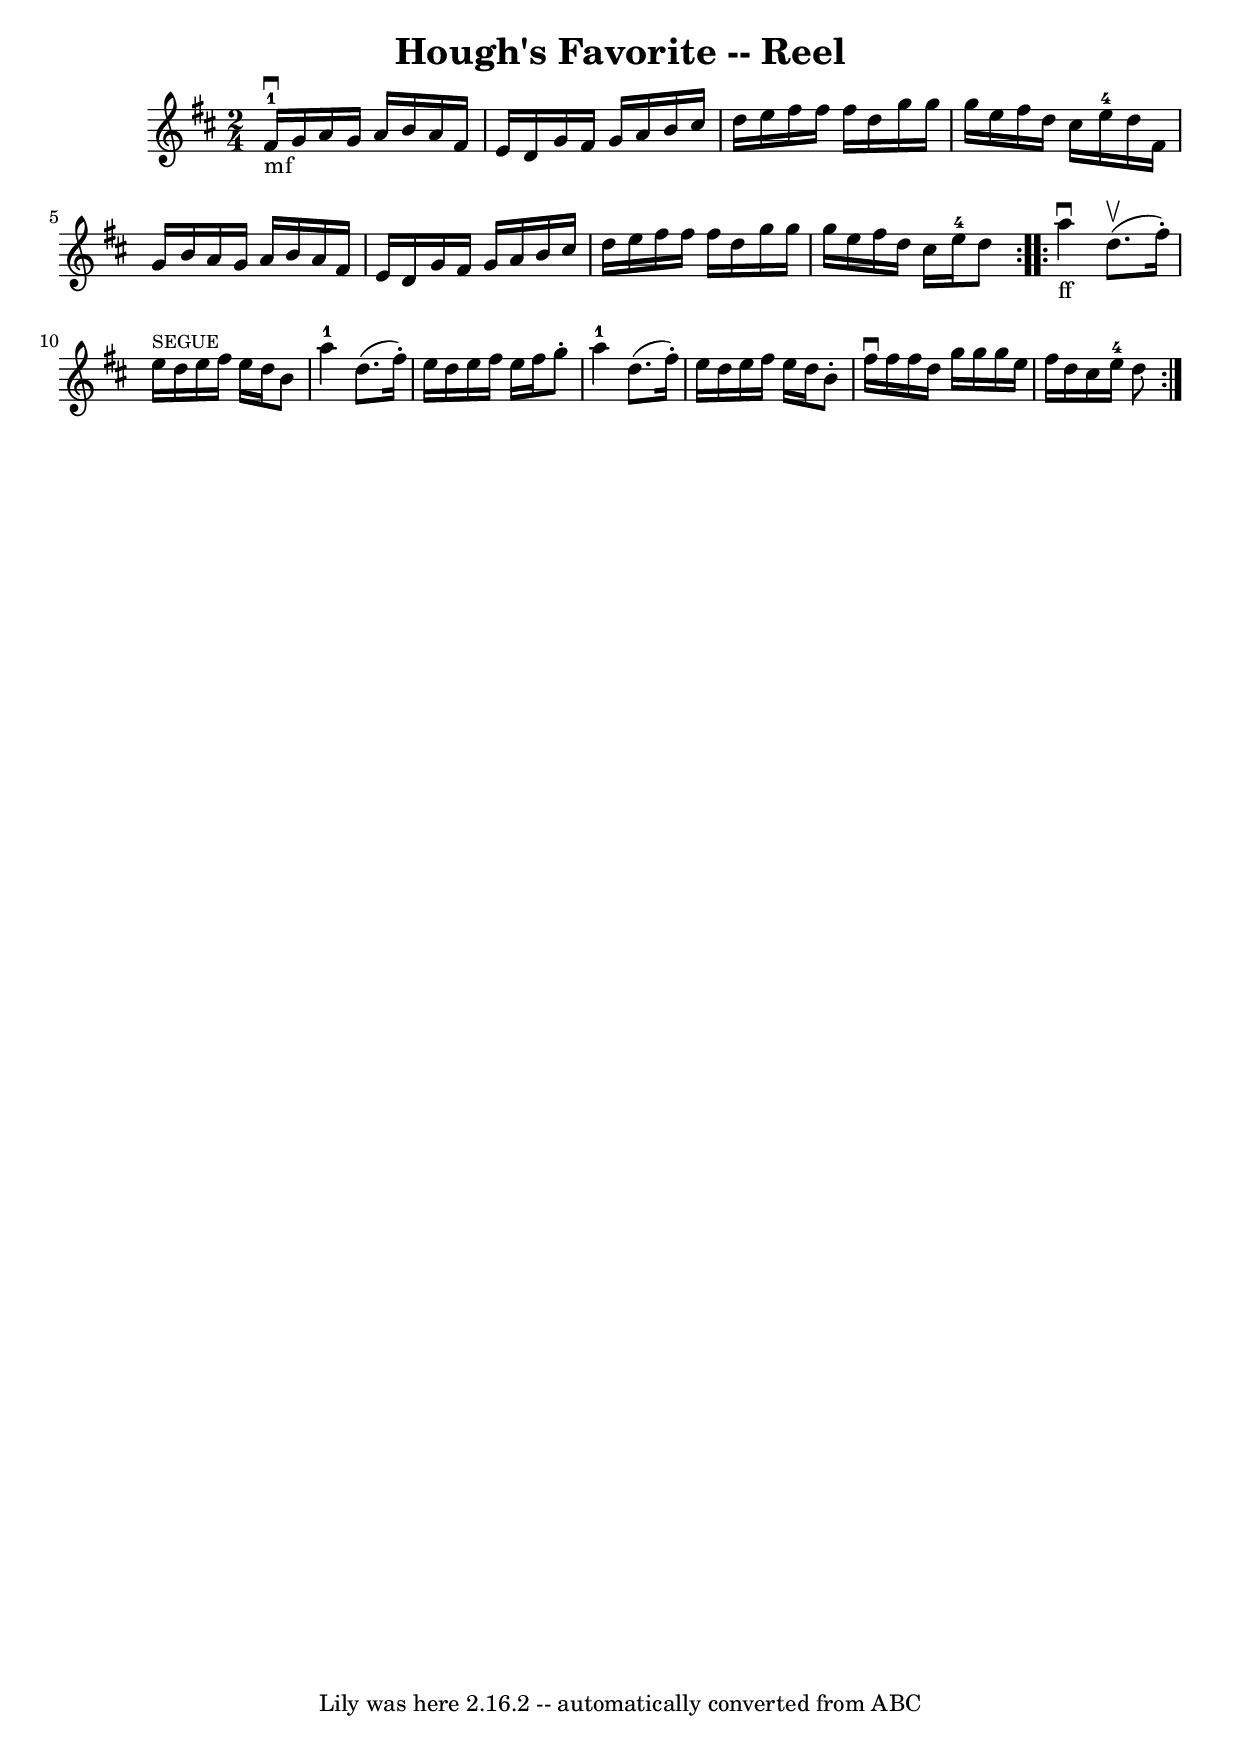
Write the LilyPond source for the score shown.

\version "2.16.2"
\include "Mammoth.ily"
\header {
  %% book = "Ryan's Mammoth Collection"
  crossRefNumber = "1"
  footnotes = "\\\\384"
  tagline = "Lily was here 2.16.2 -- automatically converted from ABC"
  title = "Hough's Favorite -- Reel"

}
voicedefault =  {



  \repeat volta 2 {

    \time 2/4 
    \key d \major
 fis'16-1_"mf"^\downbow g'16  |
    
    a'16 g'16 a'16 b'16 a'16 fis'16 e'16 d'16    |
    
    g'16 fis'16 g'16 a'16 b'16 cis''16 d''16 e''16    |
    
    fis''16 fis''16 fis''16 d''16 g''16 g''16 g''16 e''16    
    |
    fis''16 d''16 cis''16 e''16-4 d''16 fis'16 g'16  
    b'16    |
    a'16 g'16 a'16 b'16 a'16 fis'16 e'16   
    d'16    |
    g'16 fis'16 g'16 a'16 b'16 cis''16 d''16  
    e''16    |
    fis''16 fis''16 fis''16 d''16 g''16 g''16  
    g''16 e''16    |
    fis''16 d''16 cis''16 e''16-4 d''8 
    
  }     
  \repeat volta 2 {
    a''4_"ff"^\downbow d''8.^\upbow(fis''16 -. 
    -)   |
    e''16^\segue d''16 e''16 fis''16 e''16 d''16  
    b'8    |
    a''4-1 d''8. (fis''16 -.)   |
    e''16  
    d''16 e''16 fis''16 e''16 fis''16 g''8 -.   |
    
    a''4-1 d''8. (fis''16 -.)   |
    e''16 d''16 e''16    
    fis''16 e''16 d''16 b'8 -.   |
    fis''16^\downbow fis''16    
    fis''16 d''16 g''16 g''16 g''16 e''16    |
    fis''16    
    d''16 cis''16 e''16-4 d''8    
  }   

}

\score{
  <<

    \context Staff="default"
    {
      \voicedefault 
      
    }

  >>
  \layout {
    
  }
  \midi {
  }

}
